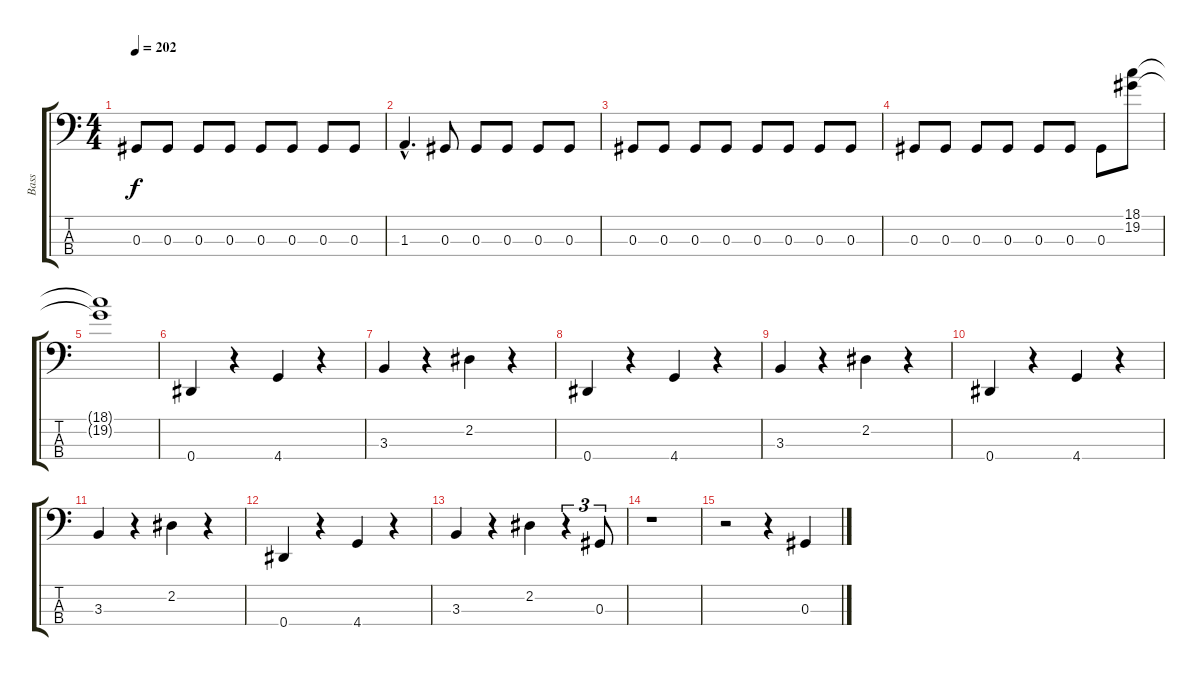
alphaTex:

\track ("Bass" "Bass") {instrument electricbasspick}
\staff {score tabs}
\tuning (Gb2 Db2 Ab1 Eb1) {hide}
\ts (4 4)
\tempo 202
\clef f4
\ks c
0.3.8{dy f} 0.3.8 0.3.8 0.3.8 0.3.8 0.3.8 0.3.8 0.3.8 |
1.3{hac}.4{d} 0.3.8 0.3.8 0.3.8 0.3.8 0.3.8 |
0.3.8 0.3.8 0.3.8 0.3.8 0.3.8 0.3.8 0.3.8 0.3.8 |
0.3.8 0.3.8 0.3.8 0.3.8 0.3.8 0.3.8 0.3.8 (18.1 19.2).8 |
(18.1{t} 19.2{t}).1 |
0.4.4 r.4 4.4.4 r.4 |
3.3.4 r.4 2.2.4 r.4 |
0.4.4 r.4 4.4.4 r.4 |
3.3.4 r.4 2.2.4 r.4 |
0.4.4 r.4 4.4.4 r.4 |
3.3.4 r.4 2.2.4 r.4 |
0.4.4 r.4 4.4.4 r.4 |
3.3.4 r.4 2.2.4 r.4{tu (3 2)} 0.3.8{tu (3 2)} |
r.1 |
r.2 r.4 0.3.4
